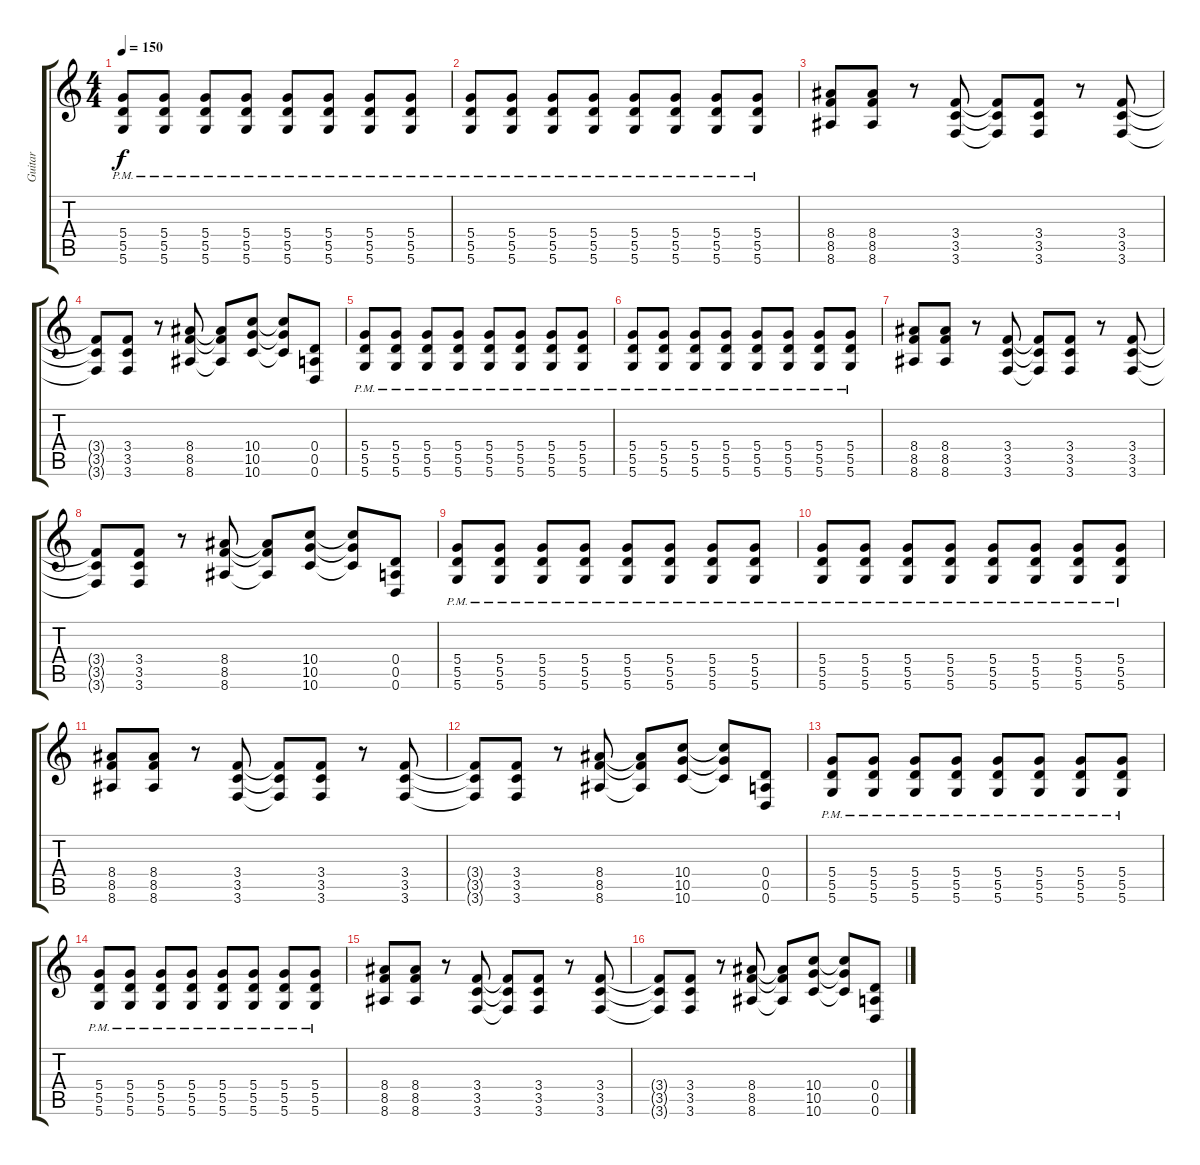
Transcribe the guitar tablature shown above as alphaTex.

\track ("Guitar" "Guitar") {instrument overdrivenguitar}
\staff {score tabs}
\tuning (E4 B3 G3 D3 A2 D2) {hide}
\ts (4 4)
\tempo 150
\clef g2
\ks c
(5.4{pm} 5.5{pm} 5.6{pm}).8{dy f} (5.4{pm} 5.5{pm} 5.6{pm}).8 (5.4{pm} 5.5{pm} 5.6{pm}).8 (5.4{pm} 5.5{pm} 5.6{pm}).8 (5.4{pm} 5.5{pm} 5.6{pm}).8 (5.4{pm} 5.5{pm} 5.6{pm}).8 (5.4{pm} 5.5{pm} 5.6{pm}).8 (5.4{pm} 5.5{pm} 5.6{pm}).8 |
(5.4{pm} 5.5{pm} 5.6{pm}).8 (5.4{pm} 5.5{pm} 5.6{pm}).8 (5.4{pm} 5.5{pm} 5.6{pm}).8 (5.4{pm} 5.5{pm} 5.6{pm}).8 (5.4{pm} 5.5{pm} 5.6{pm}).8 (5.4{pm} 5.5{pm} 5.6{pm}).8 (5.4{pm} 5.5{pm} 5.6{pm}).8 (5.4{pm} 5.5{pm} 5.6{pm}).8 |
(8.4 8.5 8.6).8 (8.4 8.5 8.6).8 r.8 (3.4 3.5 3.6).8 (3.4{t} 3.5{t} 3.6{t}).8 (3.4 3.5 3.6).8 r.8 (3.4 3.5 3.6).8 |
(3.4{t} 3.5{t} 3.6{t}).8 (3.4 3.5 3.6).8 r.8 (8.4 8.5 8.6).8 (8.4{t} 8.5{t} 8.6{t}).8 (10.4 10.5 10.6).8 (10.4{t} 10.5{t} 10.6{t}).8 (0.4 0.5 0.6).8 |
(5.4{pm} 5.5{pm} 5.6{pm}).8 (5.4{pm} 5.5{pm} 5.6{pm}).8 (5.4{pm} 5.5{pm} 5.6{pm}).8 (5.4{pm} 5.5{pm} 5.6{pm}).8 (5.4{pm} 5.5{pm} 5.6{pm}).8 (5.4{pm} 5.5{pm} 5.6{pm}).8 (5.4{pm} 5.5{pm} 5.6{pm}).8 (5.4{pm} 5.5{pm} 5.6{pm}).8 |
(5.4{pm} 5.5{pm} 5.6{pm}).8 (5.4{pm} 5.5{pm} 5.6{pm}).8 (5.4{pm} 5.5{pm} 5.6{pm}).8 (5.4{pm} 5.5{pm} 5.6{pm}).8 (5.4{pm} 5.5{pm} 5.6{pm}).8 (5.4{pm} 5.5{pm} 5.6{pm}).8 (5.4{pm} 5.5{pm} 5.6{pm}).8 (5.4{pm} 5.5{pm} 5.6{pm}).8 |
(8.4 8.5 8.6).8 (8.4 8.5 8.6).8 r.8 (3.4 3.5 3.6).8 (3.4{t} 3.5{t} 3.6{t}).8 (3.4 3.5 3.6).8 r.8 (3.4 3.5 3.6).8 |
(3.4{t} 3.5{t} 3.6{t}).8 (3.4 3.5 3.6).8 r.8 (8.4 8.5 8.6).8 (8.4{t} 8.5{t} 8.6{t}).8 (10.4 10.5 10.6).8 (10.4{t} 10.5{t} 10.6{t}).8 (0.4 0.5 0.6).8 |
(5.4{pm} 5.5{pm} 5.6{pm}).8 (5.4{pm} 5.5{pm} 5.6{pm}).8 (5.4{pm} 5.5{pm} 5.6{pm}).8 (5.4{pm} 5.5{pm} 5.6{pm}).8 (5.4{pm} 5.5{pm} 5.6{pm}).8 (5.4{pm} 5.5{pm} 5.6{pm}).8 (5.4{pm} 5.5{pm} 5.6{pm}).8 (5.4{pm} 5.5{pm} 5.6{pm}).8 |
(5.4{pm} 5.5{pm} 5.6{pm}).8 (5.4{pm} 5.5{pm} 5.6{pm}).8 (5.4{pm} 5.5{pm} 5.6{pm}).8 (5.4{pm} 5.5{pm} 5.6{pm}).8 (5.4{pm} 5.5{pm} 5.6{pm}).8 (5.4{pm} 5.5{pm} 5.6{pm}).8 (5.4{pm} 5.5{pm} 5.6{pm}).8 (5.4{pm} 5.5{pm} 5.6{pm}).8 |
(8.4 8.5 8.6).8 (8.4 8.5 8.6).8 r.8 (3.4 3.5 3.6).8 (3.4{t} 3.5{t} 3.6{t}).8 (3.4 3.5 3.6).8 r.8 (3.4 3.5 3.6).8 |
(3.4{t} 3.5{t} 3.6{t}).8 (3.4 3.5 3.6).8 r.8 (8.4 8.5 8.6).8 (8.4{t} 8.5{t} 8.6{t}).8 (10.4 10.5 10.6).8 (10.4{t} 10.5{t} 10.6{t}).8 (0.4 0.5 0.6).8 |
(5.4{pm} 5.5{pm} 5.6{pm}).8 (5.4{pm} 5.5{pm} 5.6{pm}).8 (5.4{pm} 5.5{pm} 5.6{pm}).8 (5.4{pm} 5.5{pm} 5.6{pm}).8 (5.4{pm} 5.5{pm} 5.6{pm}).8 (5.4{pm} 5.5{pm} 5.6{pm}).8 (5.4{pm} 5.5{pm} 5.6{pm}).8 (5.4{pm} 5.5{pm} 5.6{pm}).8 |
(5.4{pm} 5.5{pm} 5.6{pm}).8 (5.4{pm} 5.5{pm} 5.6{pm}).8 (5.4{pm} 5.5{pm} 5.6{pm}).8 (5.4{pm} 5.5{pm} 5.6{pm}).8 (5.4{pm} 5.5{pm} 5.6{pm}).8 (5.4{pm} 5.5{pm} 5.6{pm}).8 (5.4{pm} 5.5{pm} 5.6{pm}).8 (5.4{pm} 5.5{pm} 5.6{pm}).8 |
(8.4 8.5 8.6).8 (8.4 8.5 8.6).8 r.8 (3.4 3.5 3.6).8 (3.4{t} 3.5{t} 3.6{t}).8 (3.4 3.5 3.6).8 r.8 (3.4 3.5 3.6).8 |
(3.4{t} 3.5{t} 3.6{t}).8 (3.4 3.5 3.6).8 r.8 (8.4 8.5 8.6).8 (8.4{t} 8.5{t} 8.6{t}).8 (10.4 10.5 10.6).8 (10.4{t} 10.5{t} 10.6{t}).8 (0.4 0.5 0.6).8
